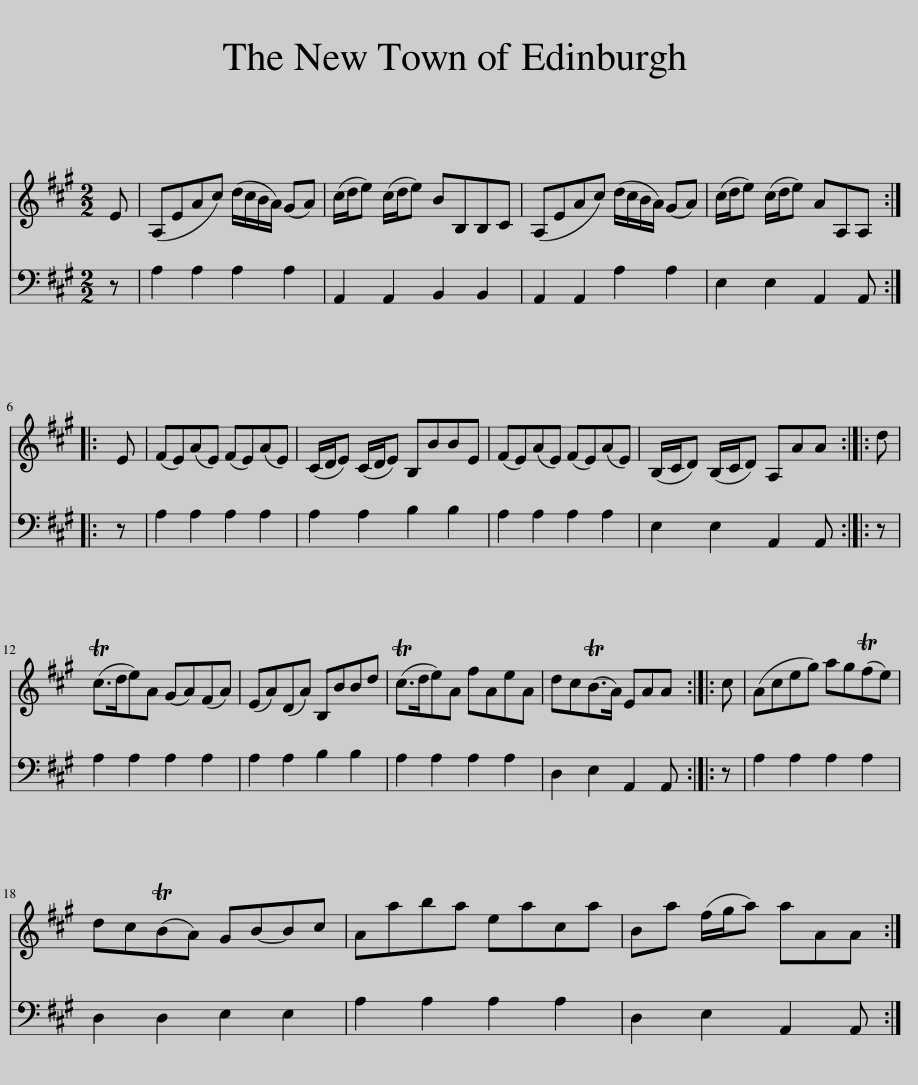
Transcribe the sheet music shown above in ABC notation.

X:1
%%score 1 2
L:1/8
M:2/2
I:linebreak $
K:A
V:1 treble
V:2 bass
V:1
 E | (A,EAc) (d/c/B/A/) (GA) | (c/d/e) (c/d/e) BB,B,C | (A,EAc) (d/c/B/A/) (GA) | (c/d/e) (c/d/e) AA,A, ::$ %5
 E | (FE)(AE) (FE)(AE) | (C/D/E) (C/D/E) B,BBE | (FE)(AE) (FE)(AE) | (B,/C/D) (B,/C/D) A,AA :: %10
 d |$ (Tc>de)A (GA)(FA) | (EA)(DA) B,BBd | (Tc>de)A fAeA | dc(TB>A) EAA :: %15
 c | (Aceg) ag(Tfe) |$ dc(TBA) GB-Bc | Aaba eaca | Ba (f/g/a) aAA :| %20
V:2
 z | A,2 A,2 A,2 A,2 | A,,2 A,,2 B,,2 B,,2 | A,,2 A,,2 A,2 A,2 | E,2 E,2 A,,2 A,, ::$ %5
 z | A,2 A,2 A,2 A,2 | A,2 A,2 B,2 B,2 | A,2 A,2 A,2 A,2 | E,2 E,2 A,,2 A,, :: %10
 z |$ A,2 A,2 A,2 A,2 | A,2 A,2 B,2 B,2 | A,2 A,2 A,2 A,2 | D,2 E,2 A,,2 A,, :: %15
 z | A,2 A,2 A,2 A,2 |$ D,2 D,2 E,2 E,2 | A,2 A,2 A,2 A,2 | D,2 E,2 A,,2 A,, :| %20
